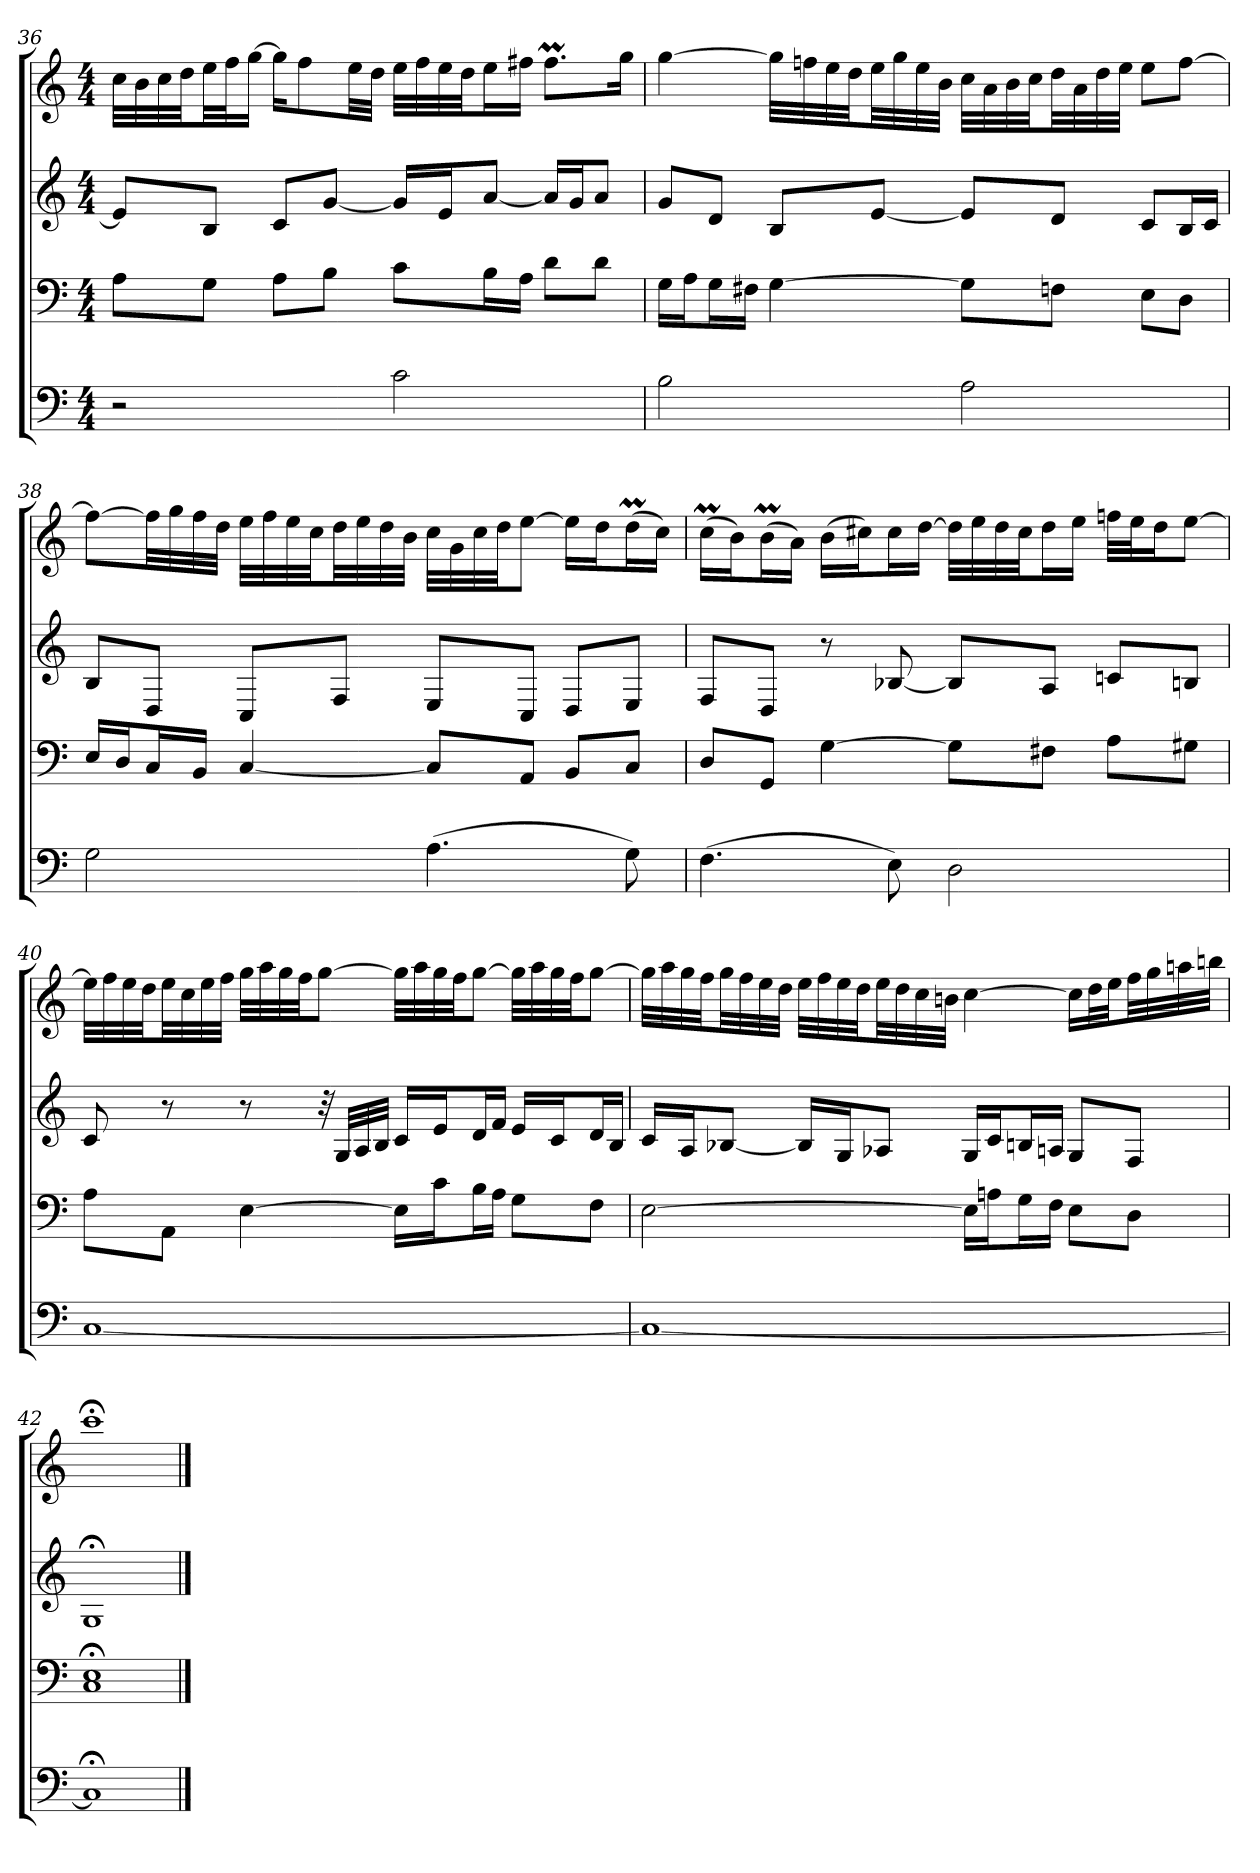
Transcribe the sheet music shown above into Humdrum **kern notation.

**kern	**kern	**kern	**kern
*part4	*part3	*part2	*part1
*staff4	*staff3	*staff2	*staff1
*k[]	*k[]	*k[]	*k[]
*C:	*C:	*C:	*C:
*M4/4	*M4/4	*M4/4	*M4/4
=36	=36	=36	=36
2r	8AL	8eL]	32ccLLL
.	.	.	32b
.	.	.	32cc
.	.	.	32ddJJ
.	8GJ	8BJ	32eeLL
.	.	.	32ffJ
.	.	.	[16ggJJ
.	8AL	8cL	16ggKL]
.	.	.	8ff
.	8BJ	[8gJ	.
.	.	.	32eeLL
.	.	.	32ddJJJ
2c	8cL	16gLL]	32eeLLL
.	.	.	32ff
.	.	16eJ	32ee
.	.	.	32ddJJ
.	16BL	[8aJ	16eeL
.	16AJJ	.	16ff#XJJ
.	8dL	16aLL]	8.ff#mL
.	.	16gJ	.
.	8dJ	8aJ	.
.	.	.	16ggJk
=37	=37	=37	=37
2B	16GLL	8gL	[4gg
.	16AJ	.	.
.	16GL	8dJ	.
.	16F#XJJ	.	.
.	[4G	8BL	32ggLLL]
.	.	.	32ffn
.	.	.	32ee
.	.	.	32ddJJ
.	.	[8eJ	32eeLL
.	.	.	32gg
.	.	.	32ee
.	.	.	32bJJJ
2A	8GL]	8eL]	32ccLLL
.	.	.	32a
.	.	.	32b
.	.	.	32ccJJ
.	8FnJ	8dJ	32ddLL
.	.	.	32a
.	.	.	32dd
.	.	.	32eeJJJ
.	8EL	8cL	8eeL
.	8DJ	16BL	[8ffJ
.	.	16cJJ	.
=38	=38	=38	=38
2G	16ELL	8BL	8ffL_
.	16DJ	.	.
.	16CL	8DJ	32ffLL]
.	.	.	32gg
.	16BBJJ	.	32ff
.	.	.	32ddJJJ
.	[4C	8CL	32eeLLL
.	.	.	32ff
.	.	.	32ee
.	.	.	32ccJJ
.	.	8FJ	32ddLL
.	.	.	32ee
.	.	.	32dd
.	.	.	32bJJJ
(4.A	8CL]	8EL	32ccLLL
.	.	.	32g
.	.	.	32cc
.	.	.	32ddJJ
.	8AAJ	8CJ	[8eeJ
.	8BBL	8DL	16eeLL]
.	.	.	16ddJ
8G)	8CJ	8EJ	(16ddML
.	.	.	16ccJJ)
=39	=39	=39	=39
(4.F	8DL	8FL	(16ccMLL
.	.	.	16bJ)
.	8GGJ	8DJ	(16bmL
.	.	.	16aJJ)
.	[4G	8r	(16bLL
.	.	.	16cc#XJ)
8E)	.	[8B-X	16cc#L
.	.	.	[16ddJJ
2D	8GL]	8B-L]	32ddLLL]
.	.	.	32ee
.	.	.	32dd
.	.	.	32cc#JJ
.	8F#XJ	8AJ	16ddL
.	.	.	16eeJJ
.	8AL	8cnL	32ffnLLL
.	.	.	32eeJ
.	.	.	16ddJ
.	8G#XJ	8BnJ	[8eeJ
=40	=40	=40	=40
[1C	8AL	8c	32eeLLL]
.	.	.	32ff
.	.	.	32ee
.	.	.	32ddJJ
.	8AAJ	8r	32eeLL
.	.	.	32cc
.	.	.	32ee
.	.	.	32ffJJJ
.	[4E	8r	32ggLLL
.	.	.	32aa
.	.	.	32gg
.	.	.	32ffJJ
.	.	32r	[8ggJ
.	.	32GLLL	.
.	.	32A	.
.	.	32BJJJ	.
.	16ELL]	16cLL	32ggLLL]
.	.	.	32aa
.	16cJ	16eJ	32gg
.	.	.	32ffJJ
.	16BL	16dL	[8ggJ
.	16AJJ	16fJJ	.
.	8GL	16eLL	32ggLLL]
.	.	.	32aa
.	.	16cJ	32gg
.	.	.	32ffJJ
.	8FJ	16dL	[8ggJ
.	.	16BJJ	.
=41	=41	=41	=41
1C_	[2E	16cLL	32ggLLL]
.	.	.	32aa
.	.	16AJ	32gg
.	.	.	32ffJJ
.	.	[8B-XJ	32ggLL
.	.	.	32ff
.	.	.	32ee
.	.	.	32ddJJJ
.	.	16B-LL]	32eeLLL
.	.	.	32ff
.	.	16GJ	32ee
.	.	.	32ddJJ
.	.	8A-XJ	32eeLL
.	.	.	32dd
.	.	.	32cc
.	.	.	32bnJJJ
.	16ELL]	16GLL	[4cc
.	16AnJ	16cJ	.
.	16GL	16BnL	.
.	16FJJ	16AnJJ	.
.	8EL	8GL	16ccLL]
.	.	.	32ddL
.	.	.	32eeJJ
.	8DJ	8FJ	32ffLL
.	.	.	32gg
.	.	.	32aan
.	.	.	32bbnJJJ
=42	=42	=42	=42
1C;<]	1C;< 1E;<	1G;<	1ccc;<
==	==	==	==
*-	*-	*-	*-
